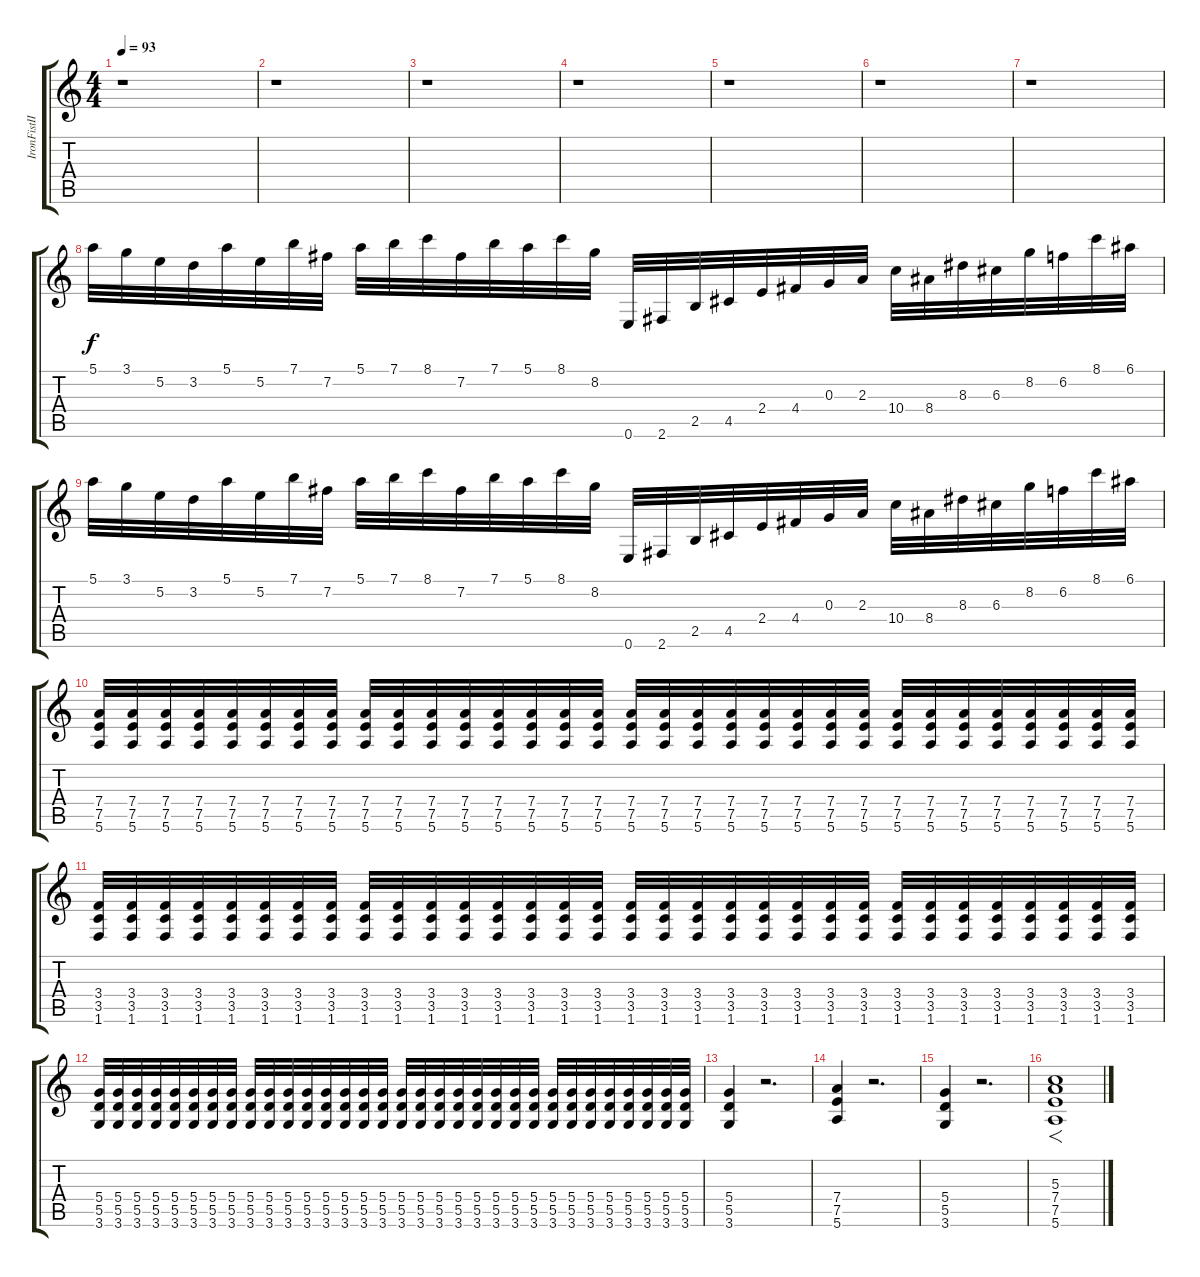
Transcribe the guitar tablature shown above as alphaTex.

\track ("IronFistII" "IronFistII") {instrument distortionguitar}
\staff {score tabs}
\tuning (E4 B3 G3 D3 A2 E2) {hide}
\ts (4 4)
\tempo 93
\clef g2
\ks c
r.1{dy f} |
r.1 |
r.1 |
r.1 |
r.1 |
r.1 |
r.1 |
5.1.32 3.1.32 5.2.32 3.2.32 5.1.32 5.2.32 7.1.32 7.2.32 5.1.32 7.1.32 8.1.32 7.2.32 7.1.32 5.1.32 8.1.32 8.2.32 0.6.32 2.6.32 2.5.32 4.5.32 2.4.32 4.4.32 0.3.32 2.3.32 10.4.32 8.4.32 8.3.32 6.3.32 8.2.32 6.2.32 8.1.32 6.1.32 |
5.1.32 3.1.32 5.2.32 3.2.32 5.1.32 5.2.32 7.1.32 7.2.32 5.1.32 7.1.32 8.1.32 7.2.32 7.1.32 5.1.32 8.1.32 8.2.32 0.6.32 2.6.32 2.5.32 4.5.32 2.4.32 4.4.32 0.3.32 2.3.32 10.4.32 8.4.32 8.3.32 6.3.32 8.2.32 6.2.32 8.1.32 6.1.32 |
(7.4 7.5 5.6).32 (7.4 7.5 5.6).32 (7.4 7.5 5.6).32 (7.4 7.5 5.6).32 (7.4 7.5 5.6).32 (7.4 7.5 5.6).32 (7.4 7.5 5.6).32 (7.4 7.5 5.6).32 (7.4 7.5 5.6).32 (7.4 7.5 5.6).32 (7.4 7.5 5.6).32 (7.4 7.5 5.6).32 (7.4 7.5 5.6).32 (7.4 7.5 5.6).32 (7.4 7.5 5.6).32 (7.4 7.5 5.6).32 (7.4 7.5 5.6).32 (7.4 7.5 5.6).32 (7.4 7.5 5.6).32 (7.4 7.5 5.6).32 (7.4 7.5 5.6).32 (7.4 7.5 5.6).32 (7.4 7.5 5.6).32 (7.4 7.5 5.6).32 (7.4 7.5 5.6).32 (7.4 7.5 5.6).32 (7.4 7.5 5.6).32 (7.4 7.5 5.6).32 (7.4 7.5 5.6).32 (7.4 7.5 5.6).32 (7.4 7.5 5.6).32 (7.4 7.5 5.6).32 |
(3.4 3.5 1.6).32 (3.4 3.5 1.6).32 (3.4 3.5 1.6).32 (3.4 3.5 1.6).32 (3.4 3.5 1.6).32 (3.4 3.5 1.6).32 (3.4 3.5 1.6).32 (3.4 3.5 1.6).32 (3.4 3.5 1.6).32 (3.4 3.5 1.6).32 (3.4 3.5 1.6).32 (3.4 3.5 1.6).32 (3.4 3.5 1.6).32 (3.4 3.5 1.6).32 (3.4 3.5 1.6).32 (3.4 3.5 1.6).32 (3.4 3.5 1.6).32 (3.4 3.5 1.6).32 (3.4 3.5 1.6).32 (3.4 3.5 1.6).32 (3.4 3.5 1.6).32 (3.4 3.5 1.6).32 (3.4 3.5 1.6).32 (3.4 3.5 1.6).32 (3.4 3.5 1.6).32 (3.4 3.5 1.6).32 (3.4 3.5 1.6).32 (3.4 3.5 1.6).32 (3.4 3.5 1.6).32 (3.4 3.5 1.6).32 (3.4 3.5 1.6).32 (3.4 3.5 1.6).32 |
(5.4 5.5 3.6).32 (5.4 5.5 3.6).32 (5.4 5.5 3.6).32 (5.4 5.5 3.6).32 (5.4 5.5 3.6).32 (5.4 5.5 3.6).32 (5.4 5.5 3.6).32 (5.4 5.5 3.6).32 (5.4 5.5 3.6).32 (5.4 5.5 3.6).32 (5.4 5.5 3.6).32 (5.4 5.5 3.6).32 (5.4 5.5 3.6).32 (5.4 5.5 3.6).32 (5.4 5.5 3.6).32 (5.4 5.5 3.6).32 (5.4 5.5 3.6).32 (5.4 5.5 3.6).32 (5.4 5.5 3.6).32 (5.4 5.5 3.6).32 (5.4 5.5 3.6).32 (5.4 5.5 3.6).32 (5.4 5.5 3.6).32 (5.4 5.5 3.6).32 (5.4 5.5 3.6).32 (5.4 5.5 3.6).32 (5.4 5.5 3.6).32 (5.4 5.5 3.6).32 (5.4 5.5 3.6).32 (5.4 5.5 3.6).32 (5.4 5.5 3.6).32 (5.4 5.5 3.6).32 |
(5.4 5.5 3.6).4 r.2{d} |
(7.4 7.5 5.6).4 r.2{d} |
(5.4 5.5 3.6).4 r.2{d} |
(5.3 7.4 7.5 5.6).1{f}
